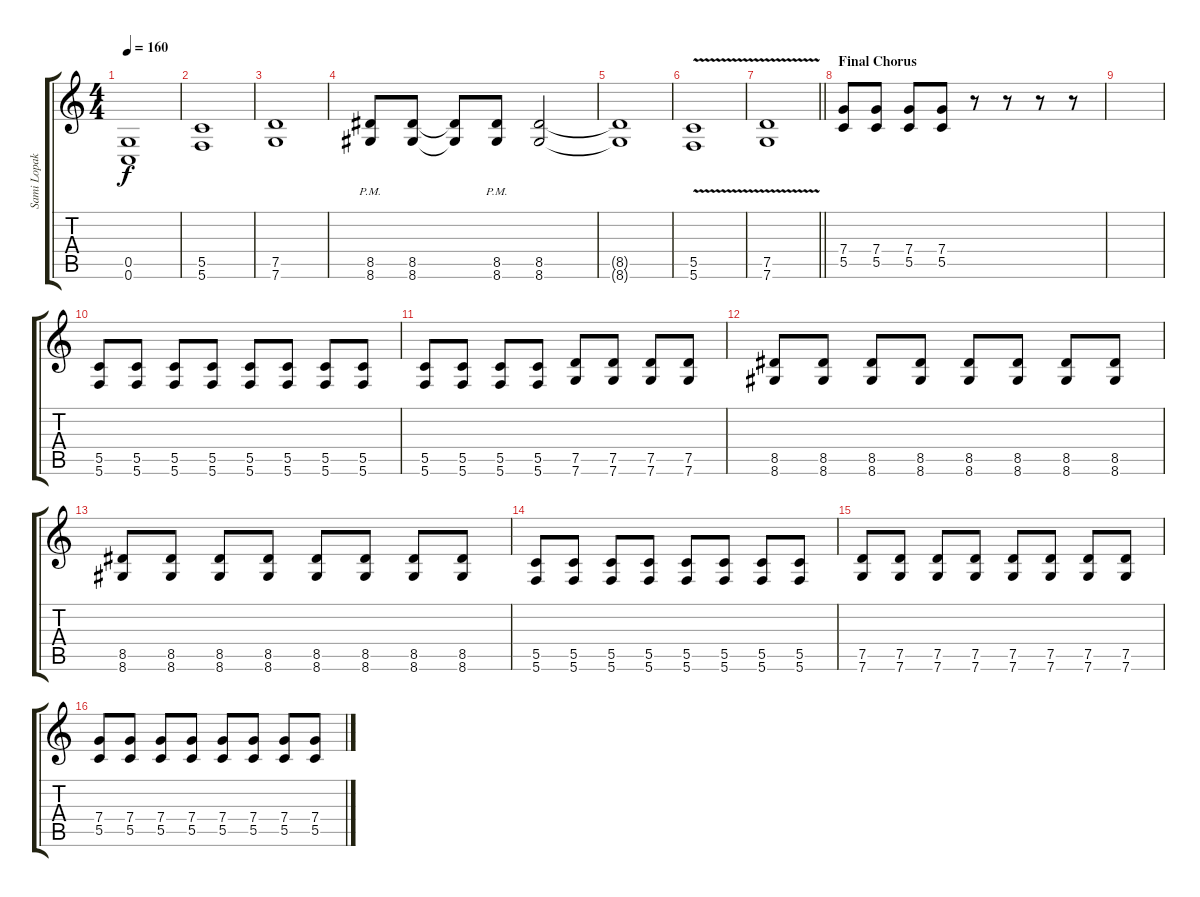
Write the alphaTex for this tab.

\track ("Sami Lopakka" "Sami Lopak") {instrument distortionguitar}
\staff {score tabs}
\tuning (D4 A3 F3 C3 G2 C2) {hide}
\ts (4 4)
\tempo 160
\clef g2
\ks c
(0.5{t} 0.6{t}).1{dy f} |
(5.5 5.6).1 |
(7.5 7.6).1 |
(8.5{pm} 8.6).8 (8.5 8.6).8 (8.5{t} 8.6{t}).8 (8.5{pm} 8.6).8 (8.5 8.6).2 |
(8.5{t} 8.6{t}).1 |
(5.5{v} 5.6).1 |
\barLineRight lightlight
(7.5{v} 7.6{v}).1 |
\section ("" "Final Chorus")
(7.4 5.5).8 (7.4 5.5).8 (7.4 5.5).8 (7.4 5.5).8 r.8 r.8 r.8 r.8 |
|
(5.5 5.6).8 (5.5 5.6).8 (5.5 5.6).8 (5.5 5.6).8 (5.5 5.6).8 (5.5 5.6).8 (5.5 5.6).8 (5.5 5.6).8 |
(5.5 5.6).8 (5.5 5.6).8 (5.5 5.6).8 (5.5 5.6).8 (7.5 7.6).8 (7.5 7.6).8 (7.5 7.6).8 (7.5 7.6).8 |
(8.5 8.6).8 (8.5 8.6).8 (8.5 8.6).8 (8.5 8.6).8 (8.5 8.6).8 (8.5 8.6).8 (8.5 8.6).8 (8.5 8.6).8 |
(8.5 8.6).8 (8.5 8.6).8 (8.5 8.6).8 (8.5 8.6).8 (8.5 8.6).8 (8.5 8.6).8 (8.5 8.6).8 (8.5 8.6).8 |
(5.5 5.6).8 (5.5 5.6).8 (5.5 5.6).8 (5.5 5.6).8 (5.5 5.6).8 (5.5 5.6).8 (5.5 5.6).8 (5.5 5.6).8 |
(7.5 7.6).8 (7.5 7.6).8 (7.5 7.6).8 (7.5 7.6).8 (7.5 7.6).8 (7.5 7.6).8 (7.5 7.6).8 (7.5 7.6).8 |
(7.4 5.5).8 (7.4 5.5).8 (7.4 5.5).8 (7.4 5.5).8 (7.4 5.5).8 (7.4 5.5).8 (7.4 5.5).8 (7.4 5.5).8
